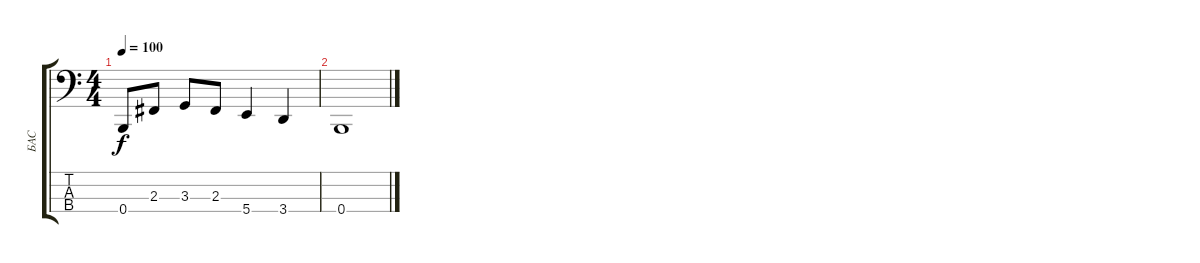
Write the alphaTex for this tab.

\track ("БАС" "БАС") {instrument electricbassfinger}
\staff {score tabs}
\tuning (D2 A1 E1 B0) {hide}
\ts (4 4)
\tempo 100
\clef f4
\ks c
0.4.8{dy f} 2.3.8 3.3.8 2.3.8 5.4.4 3.4.4 |
0.4.1
